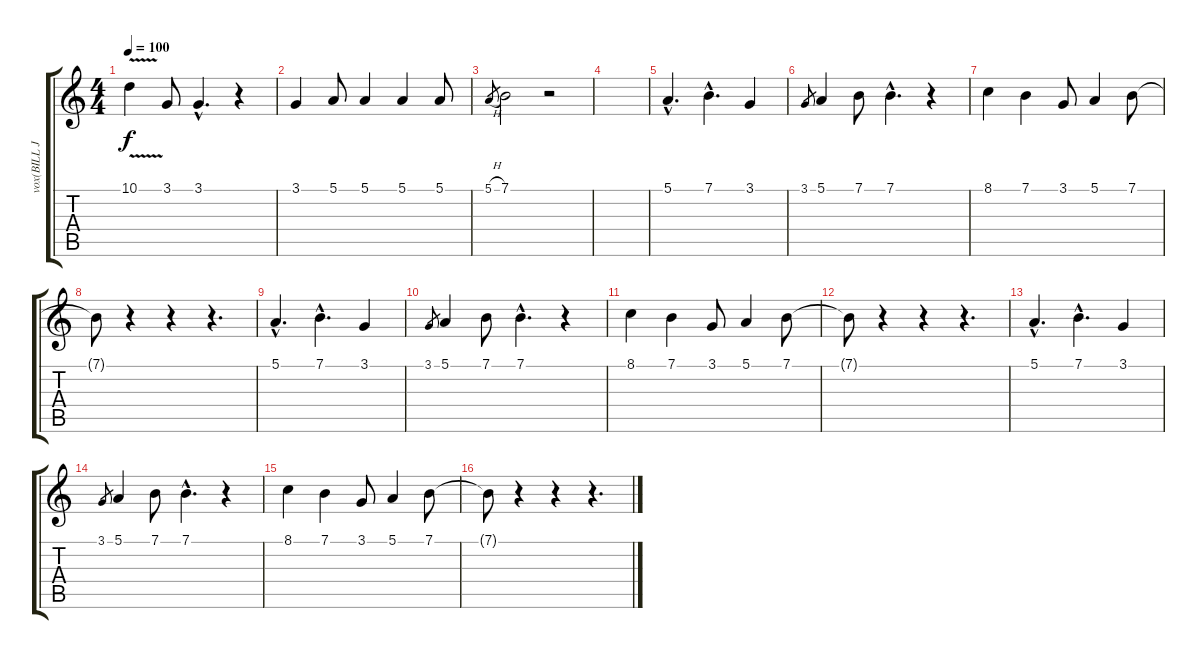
\track ("vox(BILL JOE ARMSTRONG)" "vox(BILL J") {instrument cello}
\staff {score tabs}
\tuning (E4 B3 G3 D3 A2 E2) {hide}
\ts (4 4)
\tempo 100
\clef g2
\ks c
10.1{v}.4{dy f} 3.1.8 3.1{hac}.4{d} r.4 |
3.1.4 5.1.8 5.1.4 5.1.4 5.1.8 |
5.1{h}.8{gr} 7.1.2 r.2 |
|
5.1{hac}.4{d} 7.1{hac}.4{d} 3.1.4 |
3.1.8{gr} 5.1.4 7.1.8 7.1{hac}.4{d} r.4 |
8.1.4 7.1.4 3.1.8 5.1.4 7.1.8 |
7.1{t}.8 r.4 r.4 r.4{d} |
5.1{hac}.4{d} 7.1{hac}.4{d} 3.1.4 |
3.1.8{gr} 5.1.4 7.1.8 7.1{hac}.4{d} r.4 |
8.1.4 7.1.4 3.1.8 5.1.4 7.1.8 |
7.1{t}.8 r.4 r.4 r.4{d} |
5.1{hac}.4{d} 7.1{hac}.4{d} 3.1.4 |
3.1.8{gr} 5.1.4 7.1.8 7.1{hac}.4{d} r.4 |
8.1.4 7.1.4 3.1.8 5.1.4 7.1.8 |
7.1{t}.8 r.4 r.4 r.4{d}
